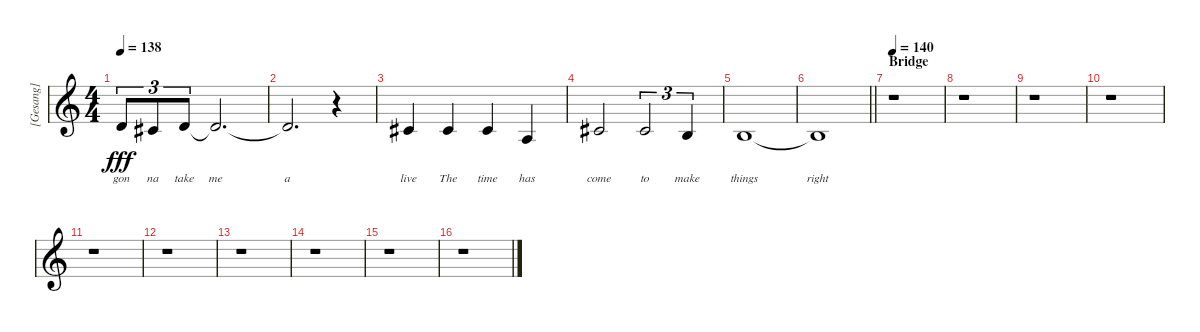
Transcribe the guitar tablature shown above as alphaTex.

\track ("[Gesang]" "[Gesang]") {instrument choiraahs}
\staff {score}
\tuning (E4 B3 G3 D3 A2 E2) {hide}
\ts (4 4)
\tempo 138
\clef g2
\ks c
7.3.8{tu (3 2) lyrics (0 "gon") lyrics (1 "") lyrics (2 "") lyrics (3 "") lyrics (4 "") dy fff} 6.3.8{tu (3 2) lyrics (0 "na") lyrics (1 "") lyrics (2 "") lyrics (3 "") lyrics (4 "")} 7.3.8{tu (3 2) lyrics (0 "take") lyrics (1 "") lyrics (2 "") lyrics (3 "") lyrics (4 "")} 7.3{t}.2{d lyrics (0 "me") lyrics (1 "") lyrics (2 "") lyrics (3 "") lyrics (4 "")} |
7.3{t}.2{d lyrics (0 "a") lyrics (1 "") lyrics (2 "") lyrics (3 "") lyrics (4 "")} r.4 |
6.3.4{lyrics (0 "live") lyrics (1 "") lyrics (2 "") lyrics (3 "") lyrics (4 "")} 6.3.4{lyrics (0 "The") lyrics (1 "") lyrics (2 "") lyrics (3 "") lyrics (4 "")} 6.3.4{lyrics (0 "time") lyrics (1 "") lyrics (2 "") lyrics (3 "") lyrics (4 "")} 2.3.4{lyrics (0 "has") lyrics (1 "") lyrics (2 "") lyrics (3 "") lyrics (4 "")} |
6.3.2{lyrics (0 "come") lyrics (1 "") lyrics (2 "") lyrics (3 "") lyrics (4 "")} 6.3.2{tu (3 2) lyrics (0 "to") lyrics (1 "") lyrics (2 "") lyrics (3 "") lyrics (4 "")} 4.3.4{tu (3 2) lyrics (0 "make") lyrics (1 "") lyrics (2 "") lyrics (3 "") lyrics (4 "")} |
4.3.1{lyrics (0 "things") lyrics (1 "") lyrics (2 "") lyrics (3 "") lyrics (4 "")} |
\barLineRight lightlight
4.3{t}.1{lyrics (0 "right") lyrics (1 "") lyrics (2 "") lyrics (3 "") lyrics (4 "")} |
\section ("" "Bridge")
\tempo 140
r.1 |
r.1 |
r.1 |
r.1 |
r.1 |
r.1 |
r.1 |
r.1 |
r.1 |
r.1
